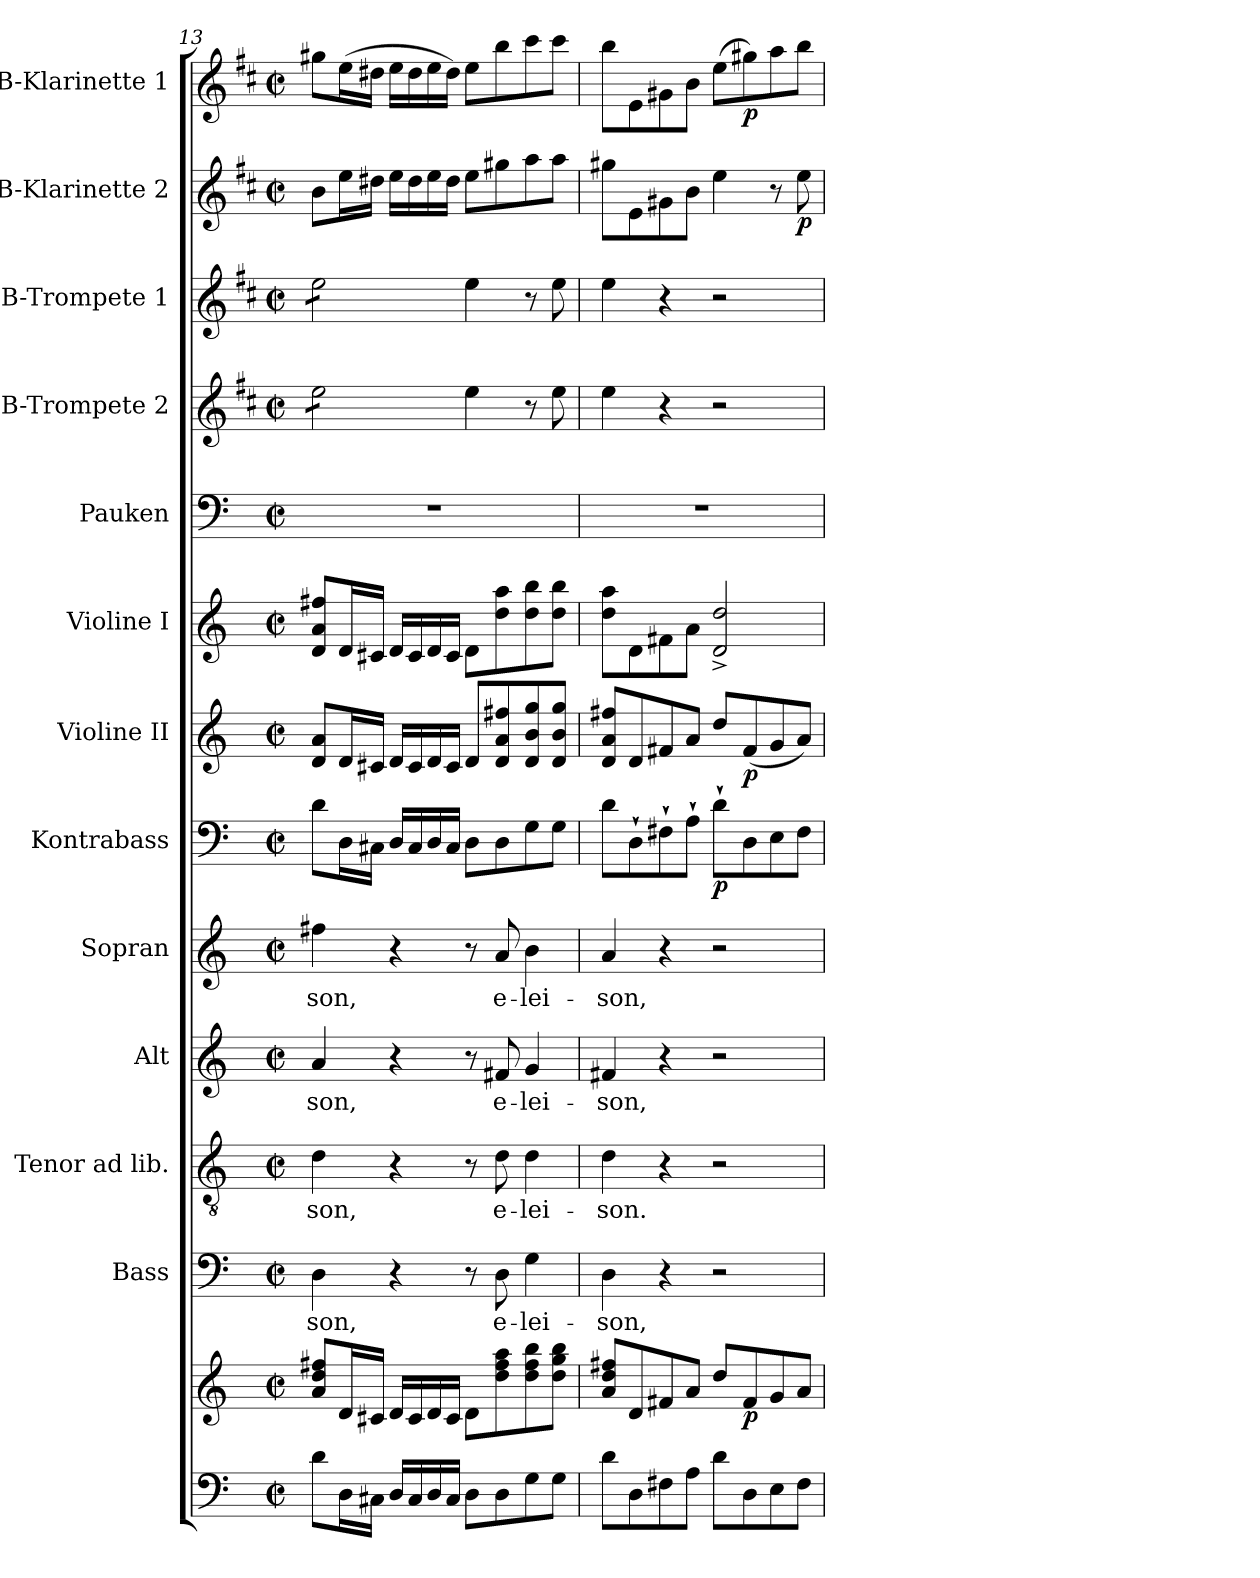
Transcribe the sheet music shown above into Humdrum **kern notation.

**kern	**kern	**dynam	**kern	**text	**kern	**text	**kern	**text	**kern	**text	**kern	**dynam	**kern	**dynam	**kern	**kern	**kern	**kern	**kern	**dynam	**kern	**dynam
*part13	*part13	*part13	*part12	*part12	*part11	*part11	*part10	*part10	*part9	*part9	*part8	*part8	*part7	*part7	*part6	*part5	*part4	*part3	*part2	*part2	*part1	*part1
*staff14	*staff13	*staff13/14	*staff12	*staff12	*staff11	*staff11	*staff10	*staff10	*staff9	*staff9	*staff8	*staff8	*staff7	*staff7	*staff6	*staff5	*staff4	*staff3	*staff2	*staff2	*staff1	*staff1
*	*	*	*I"Bass	*	*I"Tenor ad lib.	*	*I"Alt	*	*I"Sopran	*	*I"Kontrabass	*	*I"Violine II	*	*I"Violine I	*I"Pauken	*I"B-Trompete 2	*I"B-Trompete 1	*I"B-Klarinette 2	*	*I"B-Klarinette 1	*
*	*	*	*I'B.	*	*I'T.	*	*I'A.	*	*I'S.	*	*I'Kb.	*	*I'Vl. II	*	*I'Vl. I	*I'Pk.	*I'Trp. 2	*I'Trp. 1	*I'B Kl. 2	*	*I'B Kl. 1	*
*clefF4	*clefG2	*	*clefF4	*	*clefGv2	*	*clefG2	*	*clefG2	*	*clefF4	*	*clefG2	*	*clefG2	*clefF4	*clefG2	*clefG2	*clefG2	*	*clefG2	*
*	*	*	*	*	*	*	*	*	*	*	*ITrd7c12	*	*	*	*	*	*ITrd1c2	*ITrd1c2	*ITrd1c2	*	*ITrd1c2	*
*k[]	*k[]	*	*k[]	*	*k[]	*	*k[]	*	*k[]	*	*k[]	*	*k[]	*	*k[]	*k[]	*k[]	*k[]	*k[]	*	*k[]	*
*C:	*C:	*	*C:	*	*C:	*	*C:	*	*C:	*	*C:	*	*C:	*	*C:	*C:	*C:	*C:	*C:	*	*C:	*
*M2/2	*M2/2	*	*M2/2	*	*M2/2	*	*M2/2	*	*M2/2	*	*M2/2	*	*M2/2	*	*M2/2	*M2/2	*M2/2	*M2/2	*M2/2	*	*M2/2	*
*met(c|)	*met(c|)	*	*met(c|)	*	*met(c|)	*	*met(c|)	*	*met(c|)	*	*met(c|)	*	*met(c|)	*	*met(c|)	*met(c|)	*met(c|)	*met(c|)	*met(c|)	*	*met(c|)	*
=13	=13	=13	=13	=13	=13	=13	=13	=13	=13	=13	=13	=13	=13	=13	=13	=13	=13	=13	=13	=13	=13	=13
!	!	!	!	!LO:LY:b	!	!LO:LY:b	!	!LO:LY:b	!	!LO:LY:b	!	!	!	!	!	!	!	!	!	!	!	!
*	*	*	*	*	*	*	*	*	*	*	*	*	*	*	*	*	*tremolo	*	*	*	*	*
*	*	*	*	*	*	*	*	*	*	*	*	*	*	*	*	*	*	*tremolo	*	*	*	*
8d\L	8a/ 8dd/ 8ff#X/L	.	4D\	-son,	4d\	-son,	4a/	-son,	4ff#X\	-son,	8D\L	.	8d/ 8a/L	.	8d/ 8a/ 8ff#X/L	1r	8dd\L	8dd\L	8a\L	.	8ff#X\L	.
16D\L	16d/L	.	.	.	.	.	.	.	.	.	16DD\L	.	16d/L	.	16d/L	.	8dd\	8dd\	16dd\L	.	(>16dd\L	.
16C#X\JJ	16c#X/JJ	.	.	.	.	.	.	.	.	.	16CC#X\JJ	.	16c#X/JJ	.	16c#X/JJ	.	.	.	16cc#X\JJ	.	16cc#X\JJ	.
16D/LL	16d/LL	.	4r	.	4r	.	4r	.	4r	.	16DD/LL	.	16d/LL	.	16d/LL	.	8dd\	8dd\	16dd\LL	.	16dd\LL	.
16C#/	16c#/	.	.	.	.	.	.	.	.	.	16CC#/	.	16c#/	.	16c#/	.	.	.	16cc#\	.	16cc#\	.
16D/	16d/	.	.	.	.	.	.	.	.	.	16DD/	.	16d/	.	16d/	.	8dd\J	8dd\J	16dd\	.	16dd\	.
*	*	*	*	*	*	*	*	*	*	*	*	*	*	*	*	*	*	*Xtremolo	*	*	*	*
*	*	*	*	*	*	*	*	*	*	*	*	*	*	*	*	*	*Xtremolo	*	*	*	*	*
16C#/JJ	16c#/JJ	.	.	.	.	.	.	.	.	.	16CC#/JJ	.	16c#/JJ	.	16c#/JJ	.	.	.	16cc#\JJ	.	16cc#\JJ)	.
8D\L	8d\L	.	8r	.	8r	.	8r	.	8r	.	8DD\L	.	8d/L	.	8d\L	.	4dd\	4dd\	8dd\L	.	8dd\L	.
!	!	!	!	!LO:LY:b	!	!LO:LY:b	!	!LO:LY:b	!	!LO:LY:b	!	!	!	!	!	!	!	!	!	!	!	!
8D\	8dd\ 8ff#\ 8aa\	.	8D\	e-	8d\	e-	8f#X/	e-	8a/	e-	8DD\	.	8d/ 8a/ 8ff#X/	.	8dd\ 8aa\	.	.	.	8ff#X\	.	8aa\	.
!	!	!	!	!LO:LY:b	!	!LO:LY:b	!	!LO:LY:b	!	!LO:LY:b	!	!	!	!	!	!	!	!	!	!	!	!
8G\	8dd\ 8ff#\ 8bb\	.	4G\	-lei-	4d\	-lei-	4g/	-lei-	4b\	-lei-	8GG\	.	8d/ 8b/ 8gg/	.	8dd\ 8bb\	.	8r	8r	8gg\	.	8bb\	.
8G\J	8dd\ 8gg\ 8bb\J	.	.	.	.	.	.	.	.	.	8GG\J	.	8d/ 8b/ 8gg/J	.	8dd\ 8bb\J	.	8dd\	8dd\	8gg\J	.	8bb\J	.
=14	=14	=14	=14	=14	=14	=14	=14	=14	=14	=14	=14	=14	=14	=14	=14	=14	=14	=14	=14	=14	=14	=14
!	!	!	!	!LO:LY:b	!	!LO:LY:b	!	!LO:LY:b	!	!LO:LY:b	!	!	!	!	!	!	!	!	!	!	!	!
8d\L	8a/ 8dd/ 8ff#X/L	.	4D\	-son,	4d\	-son.	4f#X/	-son,	4a/	-son,	8D\L	.	8d/ 8a/ 8ff#X/L	.	8dd\ 8aa\L	1r	4dd\	4dd\	8ff#X\L	.	8aa\L	.
8D\	8d/	.	.	.	.	.	.	.	.	.	8DD`>\	.	8d/	.	8d\	.	.	.	8d\	.	8d\	.
8F#X\	8f#X/	.	4r	.	4r	.	4r	.	4r	.	8FF#X`>\	.	8f#X/	.	8f#X\	.	4r	4r	8f#X\	.	8f#X\	.
8A\J	8a/J	.	.	.	.	.	.	.	.	.	8AA`>\J	.	8a/J	.	8a\J	.	.	.	8a\J	.	8a\J	.
!	!	!	!	!	!	!	!	!	!	!	!	!LO:DY:b	!	!	!	!	!	!	!	!	!	!
8d\L	8dd/L	.	2r	.	2r	.	2r	.	2r	.	8D`>\L	p	8dd/L	.	2d/^< 2dd/^<	.	2r	2r	4dd\	.	(>8dd\L	.
!	!	!LO:DY:b	!	!	!	!	!	!	!	!	!	!	!	!LO:DY:b	!	!	!	!	!	!	!	!LO:DY:b
8D\	8f#/	p	.	.	.	.	.	.	.	.	8DD\	.	(<8f#/	p	.	.	.	.	.	.	8ff#X\)	p
8E\	8g/	.	.	.	.	.	.	.	.	.	8EE\	.	8g/	.	.	.	.	.	8r	.	8gg\	.
!	!	!	!	!	!	!	!	!	!	!	!	!	!	!	!	!	!	!	!	!LO:DY:b	!	!
8F#\J	8a/J	.	.	.	.	.	.	.	.	.	8FF#\J	.	8a/J)	.	.	.	.	.	8dd\	p	8aa\J	.
=	=	=	=	=	=	=	=	=	=	=	=	=	=	=	=	=	=	=	=	=	=	=
*-	*-	*-	*-	*-	*-	*-	*-	*-	*-	*-	*-	*-	*-	*-	*-	*-	*-	*-	*-	*-	*-	*-
